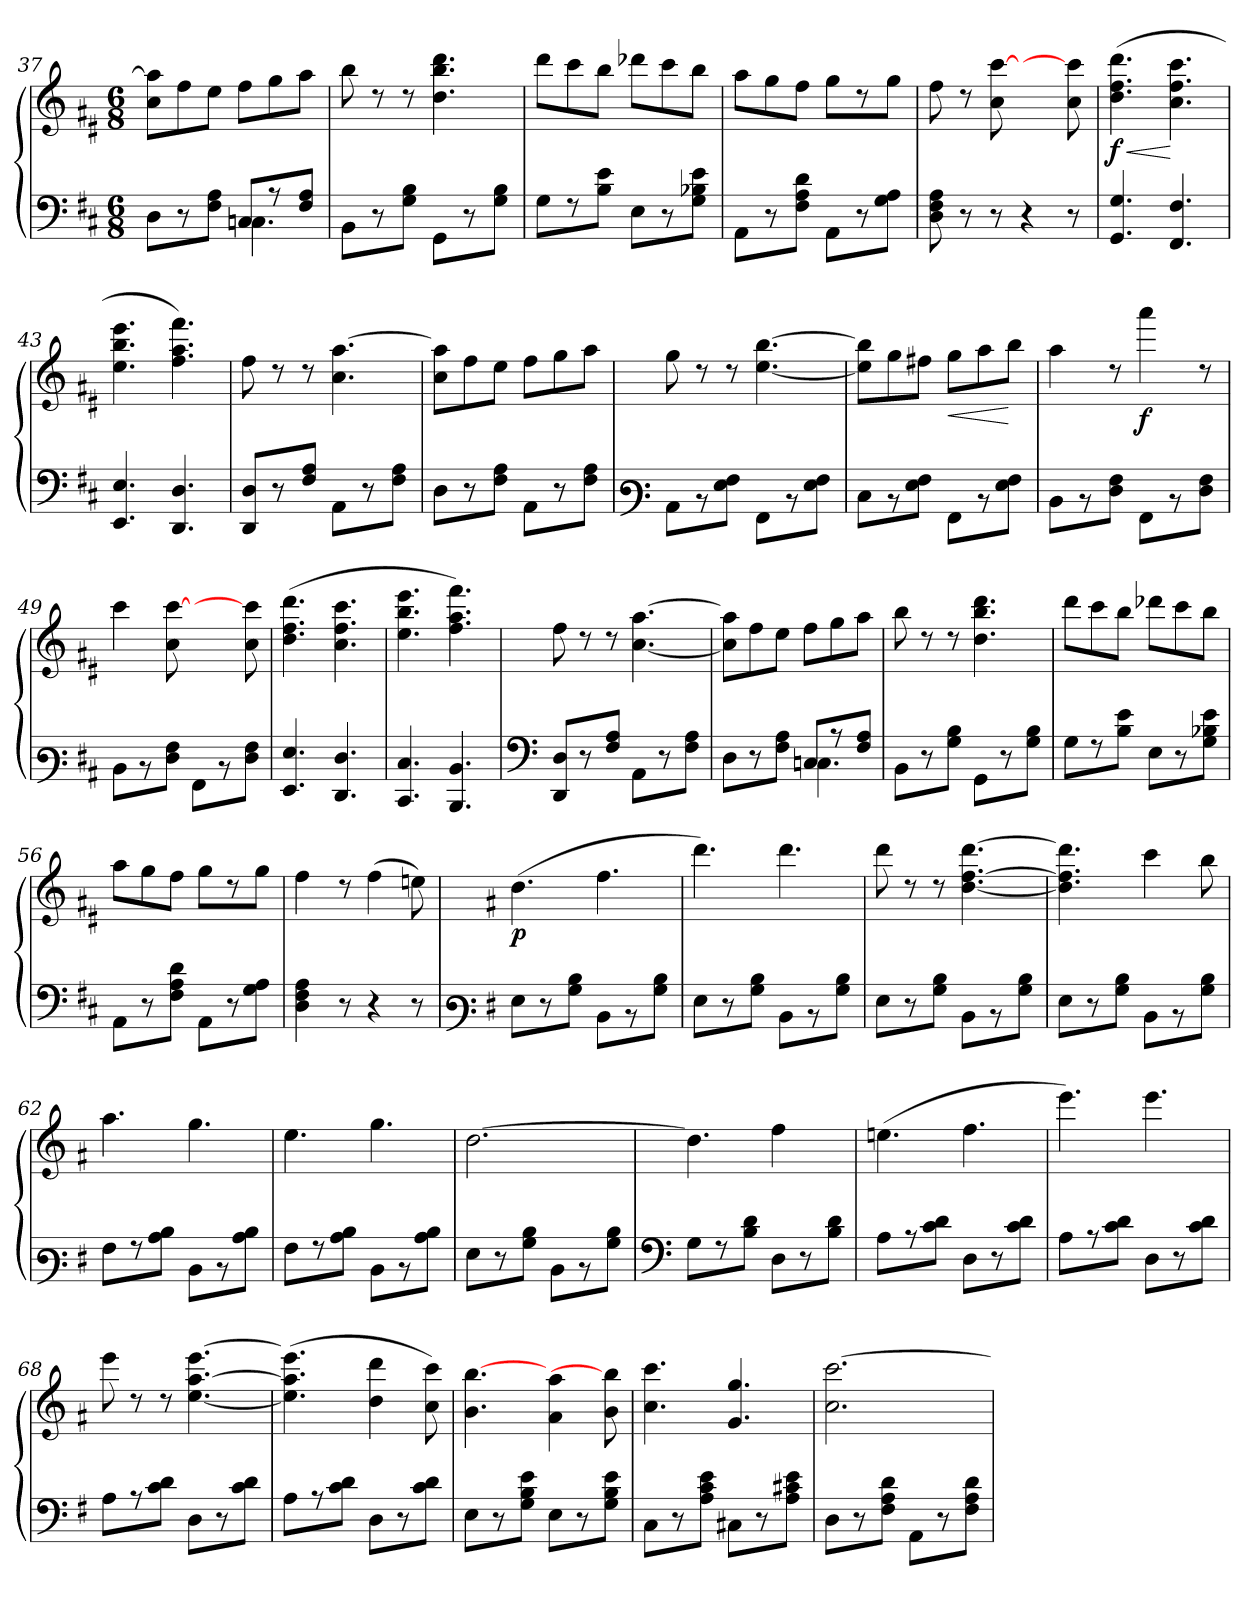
**kern	**kern	**dynam
*part1	*part1	*part1
*staff2	*staff1	*staff1/2
*clefF4	*clefG3	*
*k[f#c#]	*k[f#c#]	*
*M6/8	*M6/8	*
=37	=37	=37
*^	*	*
4.ryy	8D\L	8a\ 8ff#\]L	.
.	8r	8dd\	.
.	8F#\ 8A\J	8cc#\J	.
8Cn/L	4.Cn\	8dd\L	.
8rA	.	8ee\	.
8F#/ 8A/J	.	8ff#\J	.
*v	*v	*	*
=38	=38	=38
8BB\L	8gg\	.
8r	8rb	.
8G\ 8B\J	8rb	.
8GG\L	4.b\ 4.gg\ 4.bb\	.
8r	.	.
8G\ 8B\J	.	.
!!LO:LB:g=z
=39	=39	=39
8G\L	8bb\L	.
8rF	8aa\	.
8B\ 8e\J	8gg\J	.
8E\L	8bb-X\L	.
8r	8aa\	.
8G\ 8B-X\ 8e\J	8gg\J	.
=40	=40	=40
8AA\L	8ff#\L	.
8r	8ee\	.
8F#\ 8A\ 8d\J	8dd\J	.
8AA\L	8ee\L	.
8r	8rb	.
8G\ 8A\J	8ee\J	.
=41	=41	=41
8D\ 8F#\ 8A\	8dd\	.
8r	8rb	.
8r	8a\ [>8aa\	.
4r	4ryy	.
8r	8a\ 8aa\]	.
=42	=42	=42
!	!	!LO:HP:b
!	!	!LO:DY:n=1:b
4.GG/ 4.G/	(>4.b\ 4.dd\ 4.bb\	< f
4.FF#/ 4.F#/	4.a\ 4.dd\ 4.aa\	[
=43	=43	=43
4.EE/ 4.E/	4.cc#\ 4.gg\ 4.ccc#\	.
4.DD/ 4.D/	4.dd\ 4.ff#\ 4.ddd\)	.
=44	=44	=44
8DD/ 8D/L	8dd\	.
8r	8rb	.
8F#/ 8A/J	8rb	.
8AA\L	4.a\ [>4.ff#\	.
8r	.	.
8F#\ 8A\J	.	.
=45	=45	=45
8D\L	8a\ 8ff#\]L	.
8r	8dd\	.
8F#\ 8A\J	8cc#\J	.
8AA\L	8dd\L	.
8r	8ee\	.
8F#\ 8A\J	8ff#\J	.
!!LO:LB:g=z
=46	=46	=46
*clefF3	*	*
8C#\L	8ee\	.
8rD	8rb	.
8G\ 8A\J	8rb	.
8AA\L	[<4.cc#\ [>4.gg\	.
8rD	.	.
8G\ 8A\J	.	.
=47	=47	=47
8E\L	8cc#\] 8gg\]L	.
8rD	8ee\	.
8G\ 8A\J	8dd#X\J	.
!	!	!LO:HP:b
8AA\L	8ee\L	<
8rD	8ff#\	.
8G\ 8A\J	8gg\J	[
=48	=48	=48
8D\L	4ff#\	.
8rD	.	.
8F#\ 8A\J	8rb	.
!	!	!LO:DY:b
8AA\L	4fff#\	f
8rD	.	.
8F#\ 8A\J	8rb	.
=49	=49	=49
8D\L	4aa\	.
8rD	.	.
8F#\ 8A\J	8a\ [>8aa\	.
8AA\L	4ryy	.
8rD	.	.
8F#\ 8A\J	8a\ 8aa\]	.
=50	=50	=50
4.GG/ 4.G/	(>4.b\ 4.dd\ 4.bb\	.
4.FF#/ 4.F#/	4.a\ 4.dd\ 4.aa\	.
=51	=51	=51
4.EE/ 4.E/	4.cc#\ 4.gg\ 4.ccc#\	.
4.DD/ 4.D/	4.dd\ 4.ff#\ 4.ddd\)	.
!!LO:LB:g=z
=52	=52	=52
*clefF4	*	*
8DD/ 8D/L	8dd\	.
8r	8rb	.
8F#/ 8A/J	8rb	.
8AA\L	[<4.a\ [>4.ff#\	.
8r	.	.
8F#\ 8A\J	.	.
=53	=53	=53
*^	*	*
4.ryy	8D\L	8a\] 8ff#\]L	.
.	8r	8dd\	.
.	8F#\ 8A\J	8cc#\J	.
8Cn/L	4.Cn\	8dd\L	.
8rA	.	8ee\	.
8F#/ 8A/J	.	8ff#\J	.
*v	*v	*	*
=54	=54	=54
8BB\L	8gg\	.
8r	8rb	.
8G\ 8B\J	8rb	.
8GG\L	4.b\ 4.gg\ 4.bb\	.
8r	.	.
8G\ 8B\J	.	.
=55	=55	=55
8G\L	8bb\L	.
8rF	8aa\	.
8B\ 8e\J	8gg\J	.
8E\L	8bb-X\L	.
8r	8aa\	.
8G\ 8B-X\ 8e\J	8gg\J	.
=56	=56	=56
8AA\L	8ff#\L	.
8r	8ee\	.
8F#\ 8A\ 8d\J	8dd\J	.
8AA\L	8ee\L	.
8r	8rb	.
8G\ 8A\J	8ee\J	.
=57	=57	=57
4D\ 4F#\ 4A\	4dd\	.
8r	8rb	.
4r	(>4dd\	.
8r	8ccn\)	.
!!LO:PB:g=z
=58	=58	=58
*clefF3	*	*
*k[f#]	*k[f#]	*
!	!	!LO:DY:b
8G\L	(>4.b\	p
8r	.	.
8B\ 8d\J	.	.
8D\L	4.dd\	.
8rD	.	.
8B\ 8d\J	.	.
=59	=59	=59
8G\L	4.bb\)	.
8r	.	.
8B\ 8d\J	.	.
8D\L	(4.bb\	.
8rD	.	.
8B\ 8d\J	.	.
=60	=60	=60
8G\L	(8bb\	.
8r	8rb	.
8B\ 8d\J	8rb	.
8D\L	[<4.b\ [>4.dd\ [>4.bb\	.
8rD	.	.
8B\ 8d\J	.	.
=61	=61	=61
8G\L	4.b\] 4.dd\] 4.bb\]	.
8r	.	.
8B\ 8d\J	.	.
8D\L	4aa\	.
8rD	.	.
8B\ 8d\J	8gg\	.
=62	=62	=62
8A\L	4.ff#\	.
8rA	.	.
8c\ 8d\J	.	.
8D\L	4.ee\	.
8rD	.	.
8c\ 8d\J	.	.
=63	=63	=63
8A\L	4.cc\	.
8rA	.	.
8c\ 8d\J	.	.
8D\L	4.ee\	.
8rD	.	.
8c\ 8d\J	.	.
=64	=64	=64
8G\L	[>2.b\	.
8r	.	.
8B\ 8d\J	.	.
8D\L	.	.
8rD	.	.
8B\ 8d\J	.	.
!!LO:LB:g=z
=65	=65	=65
*clefF4	*	*
8G\L	4.b\]	.
8rF	.	.
8B\ 8d\J	.	.
8D\L	4dd\	.
8r	.	.
8B\ 8d\J	8ryy	.
=66	=66	=66
8A\L	(>4.ccn\	.
8rA	.	.
8c\ 8d\J	.	.
8D\L	4.dd\	.
8r	.	.
8c\ 8d\J	.	.
=67	=67	=67
8A\L	4.ccc\)	.
8rA	.	.
8c\ 8d\J	.	.
8D\L	(4.ccc\	.
8r	.	.
8c\ 8d\J	.	.
=68	=68	=68
8A\L	(8ccc\	.
8rA	8rb	.
8c\ 8d\J	8rb	.
8D\L	[<4.cc\ [>4.ff#\ [>4.ccc\	.
8r	.	.
8c\ 8d\J	.	.
=69	=69	=69
8A\L	(>4.cc\] 4.ff#\] 4.ccc\]	.
8rA	.	.
8c\ 8d\J	.	.
8D\L	4b\ 4bb\	.
8r	.	.
8c\ 8d\J	8a\ 8aa\)	.
=70	=70	=70
8E\L	4.g\ [>4.gg\	.
8r	.	.
8G\ 8B\ 8e\J	.	.
8E\L	4f#\ 4ff#\	.
8r	.	.
8G\ 8B\ 8e\J	8g\ 8gg\]	.
=71	=71	=71
8C\L	4.a\ 4.aa\	.
8r	.	.
8A\ 8c\ 8e\J	.	.
8C#X\L	4.e/ 4.ee/	.
8r	.	.
8A\ 8c#X\ 8e\J	.	.
!!LO:LB:g=z
=72	=72	=72
8D\L	2.a\ [>2.aa\	.
8r	.	.
8F#\ 8A\ 8d\J	.	.
8AA\L	.	.
8r	.	.
8F#\ 8A\ 8d\J	.	.
=	=	=
*-	*-	*-
